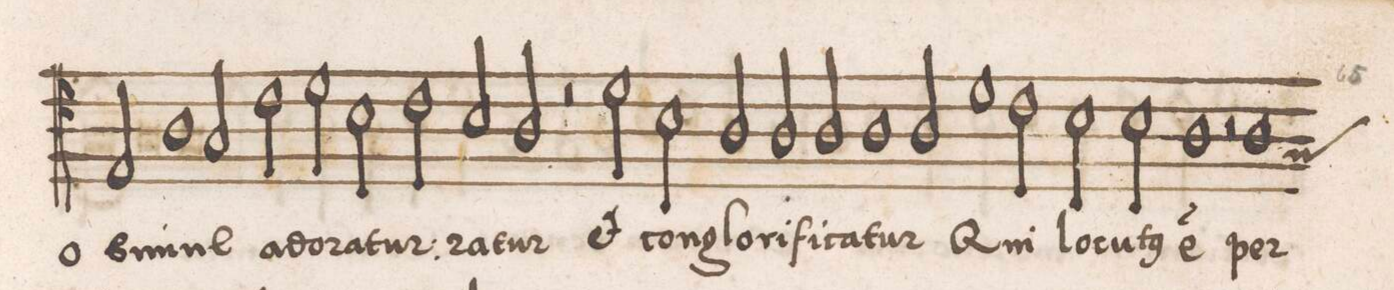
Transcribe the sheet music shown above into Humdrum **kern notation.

**kern	**text
*I"ALTVS	*
*clefC4	*
*k[]	*
*met(c|)	*
*M2/1	*
2E/	-o
1A	ſi-
=136	=136
2G/	-mul
2c\	a-
2d\	-do-
=137	=137
2B\	-ra-
2c\	-tur:
2B/	ra-
2A/	-tur
=138	=138
2r	.
2d\	e(t)
2B\	con-
2A/	-glo-
=139	=139
2A/	-ri-
2A/	-fi-
1A	-ca-
=140	=140
2A/	-tur
1d	Qui
2c\	lo-
=141	=141
2B\	-cu-
2B\	-t(us)
1A	e(st)
=142	=142
2r	.
*custos:G	*
1A	per
*-	*-
